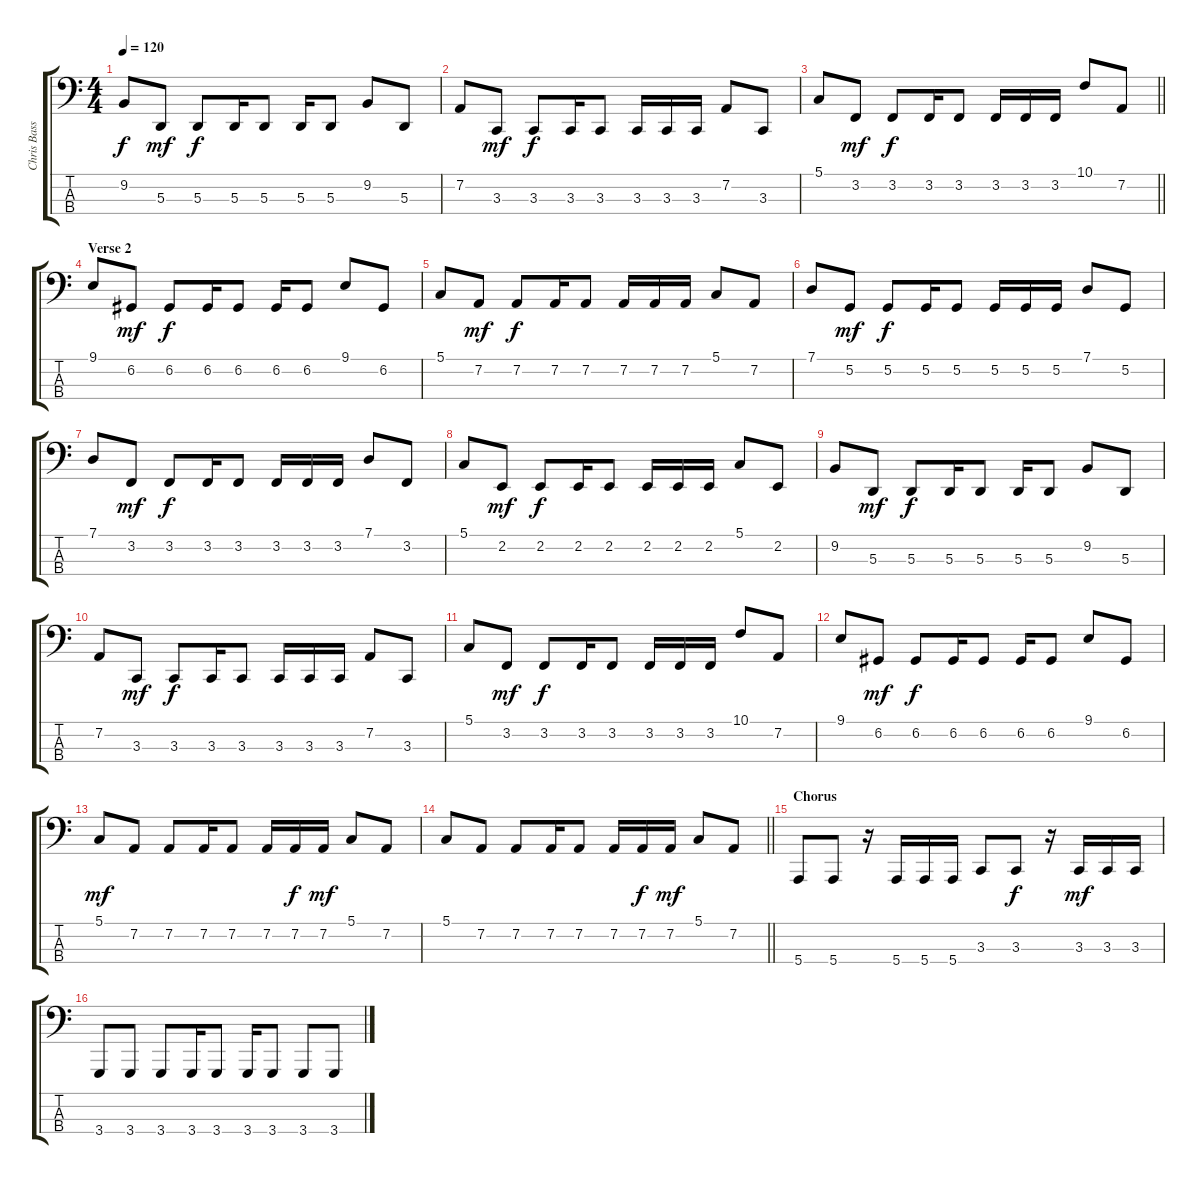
\track ("Chris Bass" "Chris Bass") {instrument lead2sawtooth}
\staff {score tabs}
\tuning (G2 D2 A1 E1) {hide}
\ts (4 4)
\tempo 120
\clef f4
\ks c
9.2.8{dy f} 5.3.8{dy mf} 5.3.8{dy f} 5.3.16 5.3.8 5.3.16 5.3.8 9.2.8 5.3.8 |
7.2.8 3.3.8{dy mf} 3.3.8{dy f} 3.3.16 3.3.8 3.3.16 3.3.16 3.3.16 7.2.8 3.3.8 |
\barLineRight lightlight
5.1.8 3.2.8{dy mf} 3.2.8{dy f} 3.2.16 3.2.8 3.2.16 3.2.16 3.2.16 10.1.8 7.2.8 |
\section ("" "Verse 2")
9.1.8 6.2.8{dy mf} 6.2.8{dy f} 6.2.16 6.2.8 6.2.16 6.2.8 9.1.8 6.2.8 |
5.1.8 7.2.8{dy mf} 7.2.8{dy f} 7.2.16 7.2.8 7.2.16 7.2.16 7.2.16 5.1.8 7.2.8 |
7.1.8 5.2.8{dy mf} 5.2.8{dy f} 5.2.16 5.2.8 5.2.16 5.2.16 5.2.16 7.1.8 5.2.8 |
7.1.8 3.2.8{dy mf} 3.2.8{dy f} 3.2.16 3.2.8 3.2.16 3.2.16 3.2.16 7.1.8 3.2.8 |
5.1.8 2.2.8{dy mf} 2.2.8{dy f} 2.2.16 2.2.8 2.2.16 2.2.16 2.2.16 5.1.8 2.2.8 |
9.2.8 5.3.8{dy mf} 5.3.8{dy f} 5.3.16 5.3.8 5.3.16 5.3.8 9.2.8 5.3.8 |
7.2.8 3.3.8{dy mf} 3.3.8{dy f} 3.3.16 3.3.8 3.3.16 3.3.16 3.3.16 7.2.8 3.3.8 |
5.1.8 3.2.8{dy mf} 3.2.8{dy f} 3.2.16 3.2.8 3.2.16 3.2.16 3.2.16 10.1.8 7.2.8 |
9.1.8 6.2.8{dy mf} 6.2.8{dy f} 6.2.16 6.2.8 6.2.16 6.2.8 9.1.8 6.2.8 |
5.1.8{dy mf} 7.2.8 7.2.8 7.2.16 7.2.8 7.2.16 7.2.16{dy f} 7.2.16{dy mf} 5.1.8 7.2.8 |
\barLineRight lightlight
5.1.8 7.2.8 7.2.8 7.2.16 7.2.8 7.2.16 7.2.16{dy f} 7.2.16{dy mf} 5.1.8 7.2.8 |
\section ("" "Chorus")
5.4.8 5.4.8 r.16 5.4.16 5.4.16 5.4.16 3.3.8 3.3.8{dy f} r.16 3.3.16{dy mf} 3.3.16 3.3.16 |
3.4.8 3.4.8 3.4.8 3.4.16 3.4.8 3.4.16 3.4.8 3.4.8 3.4.8
